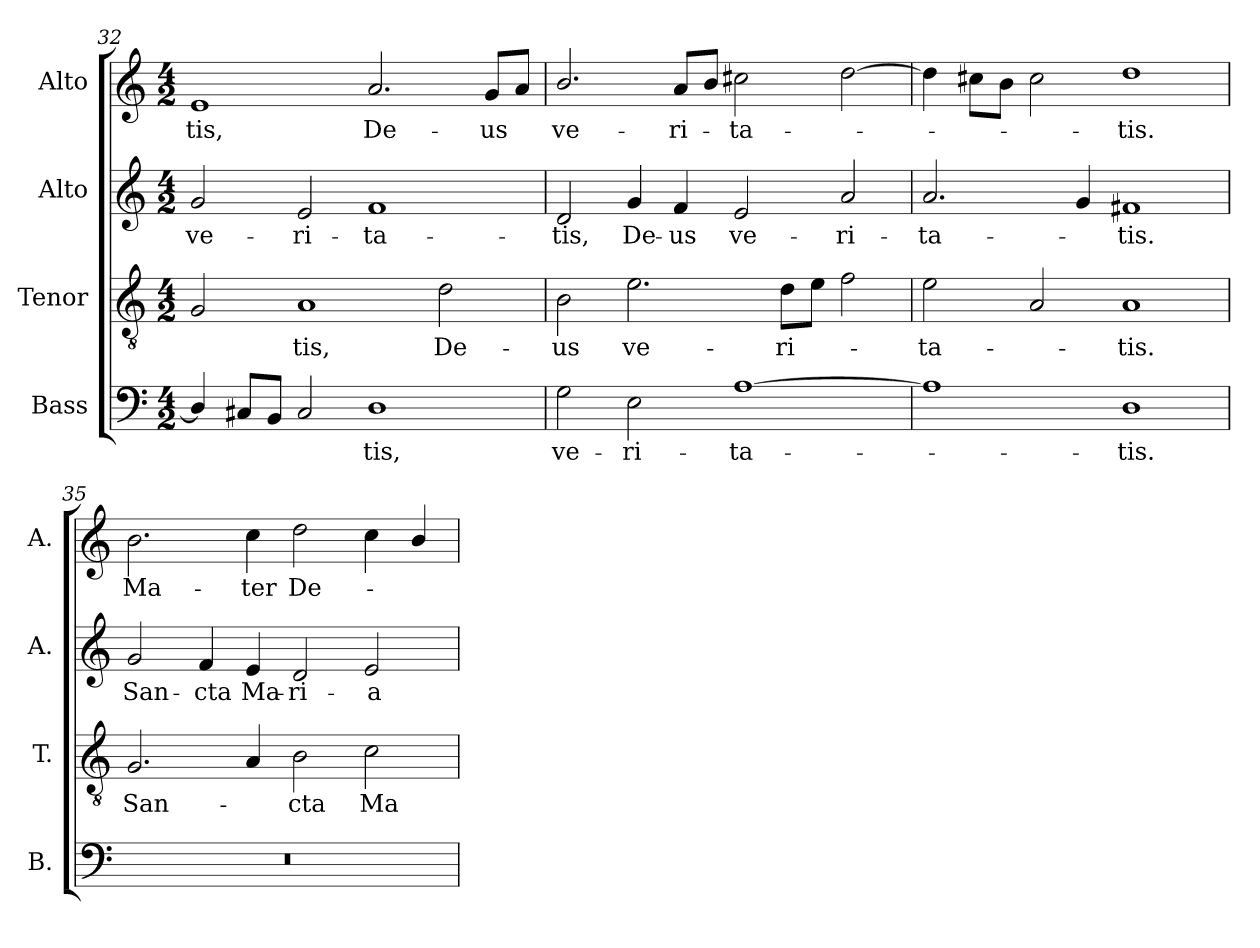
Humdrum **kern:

**kern	**text	**kern	**text	**kern	**text	**kern	**text
*part4	*part4	*part3	*part3	*part2	*part2	*part1	*part1
*staff4	*staff4	*staff3	*staff3	*staff2	*staff2	*staff1	*staff1
*I"Bass	*	*I"Tenor	*	*I"Alto	*	*I"Alto	*
*I'B.	*	*I'T.	*	*I'A.	*	*I'A.	*
*clefF4	*	*clefGv2	*	*clefG2	*	*clefG2	*
*	*	*ITrd7c12	*	*	*	*	*
*k[]	*	*k[]	*	*k[]	*	*k[]	*
*C:	*	*C:	*	*C:	*	*C:	*
*M4/2	*	*M4/2	*	*M4/2	*	*M4/2	*
=32	=32	=32	=32	=32	=32	=32	=32
!	!	!	!	!	!LO:LY:b:color=#000000	!	!
!	!	!	!	!	!	!	!LO:LY:b:color=#000000
4Di/]	.	2GGi/	.	2gi/	ve-	1ei	-tis,
8C#Xi/L	.	.	.	.	.	.	.
8BBi/J	.	.	.	.	.	.	.
!	!	!	!LO:LY:b:color=#000000	!	!	!	!
!	!	!	!	!	!LO:LY:b:color=#000000	!	!
2C#i/	.	1AAi	-tis,	2ei/	-ri-	.	.
!	!LO:LY:b:color=#000000	!	!	!	!	!	!
!	!	!	!	!	!LO:LY:b:color=#000000	!	!
!	!	!	!	!	!	!	!LO:LY:b:color=#000000
1Di	-tis,	.	.	1fi	-ta-	2.ai/	De-
!	!	!	!LO:LY:b:color=#000000	!	!	!	!
.	.	2Di\	De-	.	.	.	.
!	!	!	!	!	!	!	!LO:LY:b:color=#000000
.	.	.	.	.	.	8gi/L	-us
.	.	.	.	.	.	8ai/J	.
!!LO:PB:g=z
=33	=33	=33	=33	=33	=33	=33	=33
!	!LO:LY:b:color=#000000	!	!	!	!	!	!
!	!	!	!LO:LY:b:color=#000000	!	!	!	!
!	!	!	!	!	!LO:LY:b:color=#000000	!	!
!	!	!	!	!	!	!	!LO:LY:b:color=#000000
2Gi\	ve-	2BBi\	-us	2di/	-tis,	2.bi/	ve-
!	!LO:LY:b:color=#000000	!	!	!	!	!	!
!	!	!	!LO:LY:b:color=#000000	!	!	!	!
!	!	!	!	!	!LO:LY:b:color=#000000	!	!
2Ei\	-ri-	2.Ei\	ve-	4gi/	De-	.	.
!	!	!	!	!	!LO:LY:b:color=#000000	!	!
!	!	!	!	!	!	!	!LO:LY:b:color=#000000
.	.	.	.	4fi/	-us	8ai/L	-ri-
.	.	.	.	.	.	8bi/J	.
!	!LO:LY:b:color=#000000	!	!	!	!	!	!
!	!	!	!	!	!LO:LY:b:color=#000000	!	!
!	!	!	!	!	!	!	!LO:LY:b:color=#000000
[1Ai	-ta-	.	.	2ei/	ve-	2cc#Xi\	-ta-
!	!	!	!LO:LY:b:color=#000000	!	!	!	!
.	.	8Di\L	-ri-	.	.	.	.
.	.	8Ei\J	.	.	.	.	.
!	!	!	!	!	!LO:LY:b:color=#000000	!	!
.	.	2Fi\	.	2ai/	-ri-	[2ddi\	.
=34	=34	=34	=34	=34	=34	=34	=34
!	!	!	!LO:LY:b:color=#000000	!	!	!	!
!	!	!	!	!	!LO:LY:b:color=#000000	!	!
1Ai]	.	2Ei\	-ta-	2.ai/	-ta-	4ddi\]	.
.	.	.	.	.	.	8cc#Xi\L	.
.	.	.	.	.	.	8bi\J	.
.	.	2AAi/	.	.	.	2cc#i\	.
.	.	.	.	4gi/	.	.	.
!	!LO:LY:b:color=#000000	!	!	!	!	!	!
!	!	!	!LO:LY:b:color=#000000	!	!	!	!
!	!	!	!	!	!LO:LY:b:color=#000000	!	!
!	!	!	!	!	!	!	!LO:LY:b:color=#000000
1Di	-tis.	1AAi	-tis.	1f#Xi	-tis.	1ddi	-tis.
=35	=35	=35	=35	=35	=35	=35	=35
!LO:N:vis=1	!	!	!	!	!	!	!
!	!	!	!LO:LY:b:color=#000000	!	!	!	!
!	!	!	!	!	!LO:LY:b:color=#000000	!	!
!	!	!	!	!	!	!	!LO:LY:b:color=#000000
0r	.	2.GGi/	San-	2gi/	San-	2.bi\	Ma-
!	!	!	!	!	!LO:LY:b:color=#000000	!	!
.	.	.	.	4fi/	-cta	.	.
!	!	!	!	!	!LO:LY:b:color=#000000	!	!
!	!	!	!	!	!	!	!LO:LY:b:color=#000000
.	.	4AAi/	.	4ei/	Ma-	4cci\	-ter
!	!	!	!LO:LY:b:color=#000000	!	!	!	!
!	!	!	!	!	!LO:LY:b:color=#000000	!	!
!	!	!	!	!	!	!	!LO:LY:b:color=#000000
.	.	2BBi\	-cta	2di/	-ri-	2ddi\	De-
!	!	!	!LO:LY:b:color=#000000	!	!	!	!
!	!	!	!	!	!LO:LY:b:color=#000000	!	!
.	.	2Ci\	Ma-	2ei/	-a	4cci\	.
.	.	.	.	.	.	4bi/	.
=	=	=	=	=	=	=	=
*-	*-	*-	*-	*-	*-	*-	*-
